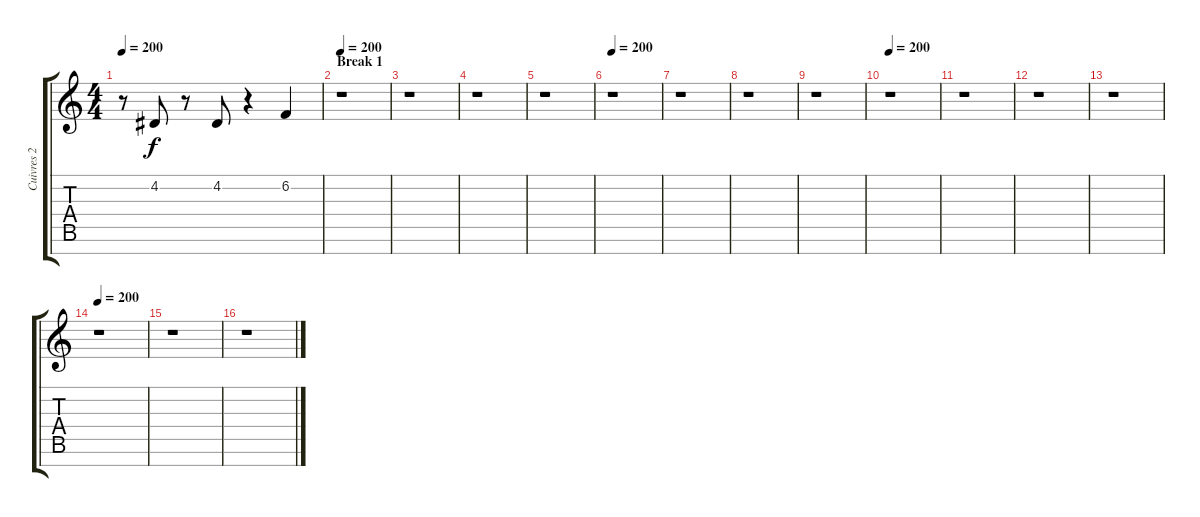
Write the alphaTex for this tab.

\track ("Cuivres 2" "Cuivres 2") {instrument trombone}
\staff {score tabs}
\tuning (E4 B3 G3 D3 A2 E2 B1) {hide}
\ts (4 4)
\tempo 200
\clef g2
\ks c
r.8{dy f} 4.2.8 r.8 4.2.8 r.4 6.2.4 |
\section ("" "Break 1")
\tempo 200
r.1 |
r.1 |
r.1 |
r.1 |
\tempo 200
r.1 |
r.1 |
r.1 |
r.1 |
\tempo 200
r.1 |
r.1 |
r.1 |
r.1 |
\tempo 200
r.1 |
r.1 |
r.1
